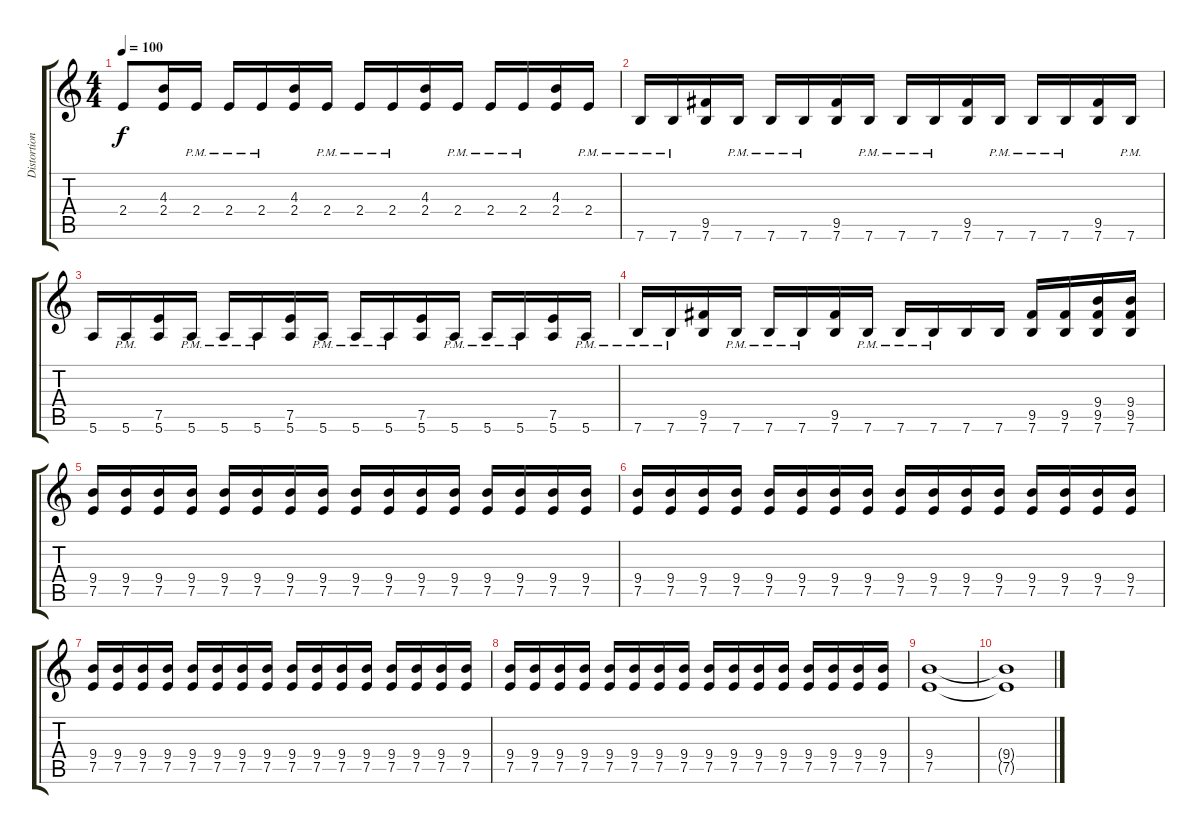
\track ("Distortion" "Distortion") {instrument overdrivenguitar}
\staff {score tabs}
\tuning (E4 B3 G3 D3 A2 E2) {hide}
\ts (4 4)
\tempo 100
\clef g2
\ks c
2.4.8{dy f} (4.3 2.4).16 2.4{pm}.16 2.4{pm}.16 2.4{pm}.16 (4.3 2.4).16 2.4{pm}.16 2.4{pm}.16 2.4{pm}.16 (4.3 2.4).16 2.4{pm}.16 2.4{pm}.16 2.4{pm}.16 (4.3 2.4).16 2.4{pm}.16 |
7.6{pm}.16 7.6{pm}.16 (9.5 7.6).16 7.6{pm}.16 7.6{pm}.16 7.6{pm}.16 (9.5 7.6).16 7.6{pm}.16 7.6{pm}.16 7.6{pm}.16 (9.5 7.6).16 7.6{pm}.16 7.6{pm}.16 7.6{pm}.16 (9.5 7.6).16 7.6{pm}.16 |
5.6.16 5.6{pm}.16 (7.5 5.6).16 5.6{pm}.16 5.6{pm}.16 5.6{pm}.16 (7.5 5.6).16 5.6{pm}.16 5.6{pm}.16 5.6{pm}.16 (7.5 5.6).16 5.6{pm}.16 5.6{pm}.16 5.6{pm}.16 (7.5 5.6).16 5.6{pm}.16 |
7.6{pm}.16 7.6{pm}.16 (9.5 7.6).16 7.6{pm}.16 7.6{pm}.16 7.6{pm}.16 (9.5 7.6).16 7.6{pm}.16 7.6{pm}.16 7.6{pm}.16 7.6.16 7.6.16 (9.5 7.6).16 (9.5 7.6).16 (9.4 9.5 7.6).16 (9.4 9.5 7.6).16 |
(9.4 7.5).16 (9.4 7.5).16 (9.4 7.5).16 (9.4 7.5).16 (9.4 7.5).16 (9.4 7.5).16 (9.4 7.5).16 (9.4 7.5).16 (9.4 7.5).16 (9.4 7.5).16 (9.4 7.5).16 (9.4 7.5).16 (9.4 7.5).16 (9.4 7.5).16 (9.4 7.5).16 (9.4 7.5).16 |
(9.4 7.5).16 (9.4 7.5).16 (9.4 7.5).16 (9.4 7.5).16 (9.4 7.5).16 (9.4 7.5).16 (9.4 7.5).16 (9.4 7.5).16 (9.4 7.5).16 (9.4 7.5).16 (9.4 7.5).16 (9.4 7.5).16 (9.4 7.5).16 (9.4 7.5).16 (9.4 7.5).16 (9.4 7.5).16 |
(9.4 7.5).16 (9.4 7.5).16 (9.4 7.5).16 (9.4 7.5).16 (9.4 7.5).16 (9.4 7.5).16 (9.4 7.5).16 (9.4 7.5).16 (9.4 7.5).16 (9.4 7.5).16 (9.4 7.5).16 (9.4 7.5).16 (9.4 7.5).16 (9.4 7.5).16 (9.4 7.5).16 (9.4 7.5).16 |
(9.4 7.5).16 (9.4 7.5).16 (9.4 7.5).16 (9.4 7.5).16 (9.4 7.5).16 (9.4 7.5).16 (9.4 7.5).16 (9.4 7.5).16 (9.4 7.5).16 (9.4 7.5).16 (9.4 7.5).16 (9.4 7.5).16 (9.4 7.5).16 (9.4 7.5).16 (9.4 7.5).16 (9.4 7.5).16 |
(9.4 7.5).1 |
(9.4{t} 7.5{t}).1
